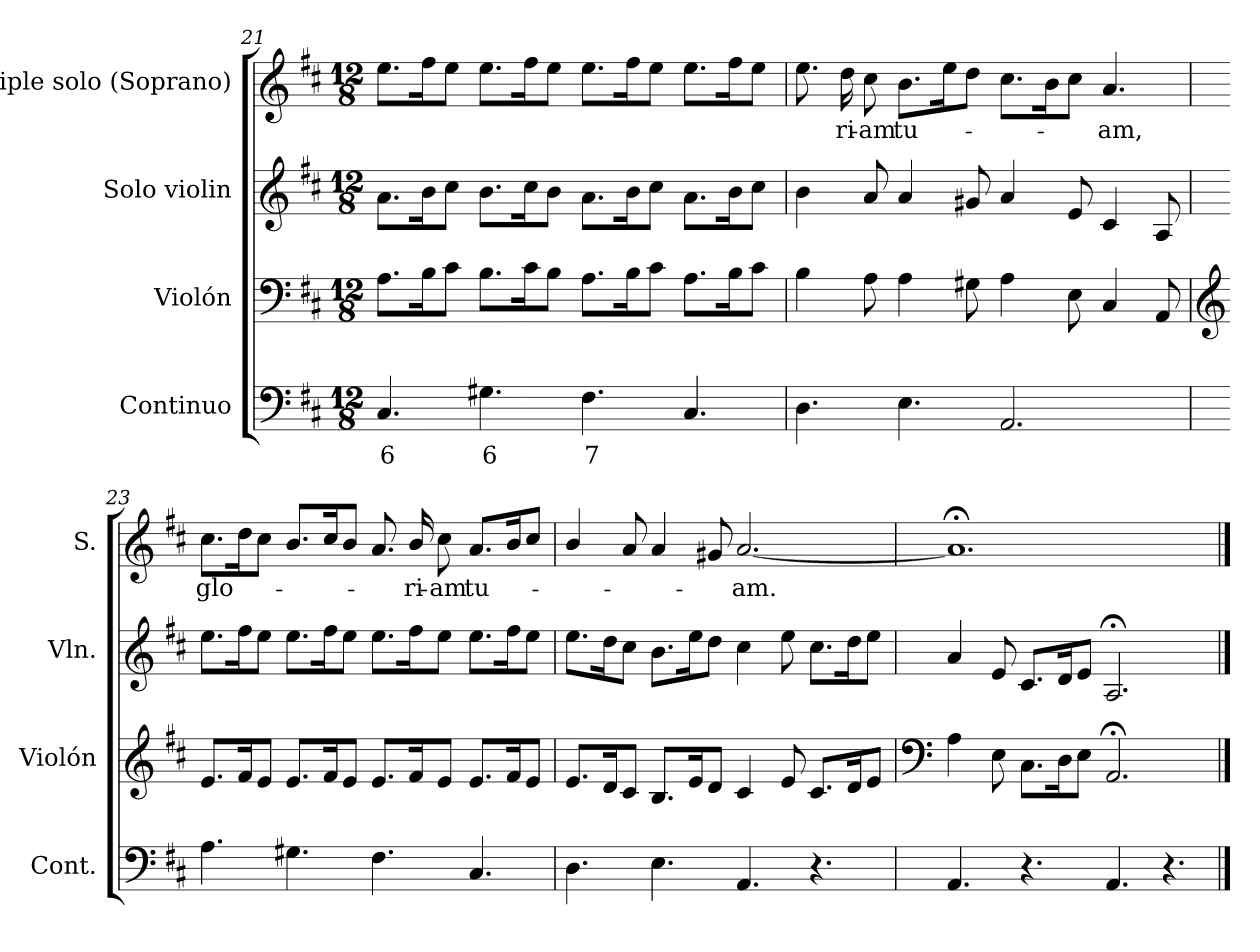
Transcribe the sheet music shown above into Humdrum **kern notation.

**kern	**text	**kern	**kern	**kern	**text
*part4	*part4	*part3	*part2	*part1	*part1
*staff4	*staff4	*staff3	*staff2	*staff1	*staff1
*I"Continuo	*	*I"Violón	*I"Solo violin	*I"Tiple solo (Soprano)	*
*I'Cont.	*	*I'Violón	*I'Vln.	*I'S.	*
*clefF4	*	*clefF4	*clefG2	*clefG2	*
*k[f#c#]	*	*k[f#c#]	*k[f#c#]	*k[f#c#]	*
*D:	*	*D:	*D:	*D:	*
*M12/8	*	*M12/8	*M12/8	*M12/8	*
=21	=21	=21	=21	=21	=21
!	!LO:LY:b:color=#000000	!	!	!	!
4.C#i/	6	8.Ai\L	8.ai\L	8.eei\L	.
.	.	16Bi\k	16bi\k	16ff#i\k	.
.	.	8c#i\J	8cc#i\J	8eei\J	.
!	!LO:LY:b:color=#000000	!	!	!	!
4.G#Xi\	6	8.Bi\L	8.bi\L	8.eei\L	.
.	.	16c#i\k	16cc#i\k	16ff#i\k	.
.	.	8Bi\J	8bi\J	8eei\J	.
!	!LO:LY:b:color=#000000	!	!	!	!
4.F#i\	7	8.Ai\L	8.ai\L	8.eei\L	.
.	.	16Bi\k	16bi\k	16ff#i\k	.
.	.	8c#i\J	8cc#i\J	8eei\J	.
4.C#i/	.	8.Ai\L	8.ai\L	8.eei\L	.
.	.	16Bi\k	16bi\k	16ff#i\k	.
.	.	8c#i\J	8cc#i\J	8eei\J	.
=22	=22	=22	=22	=22	=22
4.Di\	.	4Bi\	4bi\	8.eei\	.
!	!	!	!	!	!LO:LY:b:color=#000000
.	.	.	.	16ddi\	-ri-
!	!	!	!	!	!LO:LY:b:color=#000000
.	.	8Ai\	8ai/	8cc#i\	-am
!	!	!	!	!	!LO:LY:b:color=#000000
4.Ei\	.	4Ai\	4ai/	8.bi\L	tu-
.	.	.	.	16eei\k	.
.	.	8G#Xi\	8g#Xi/	8ddi\J	.
2.AAi/	.	4Ai\	4ai/	8.cc#i\L	.
.	.	.	.	16bi\k	.
.	.	8Ei\	8ei/	8cc#i\J	.
!	!	!	!	!	!LO:LY:b:color=#000000
.	.	4C#i/	4c#i/	4.ai/	-am,
.	.	8AAi/	8Ai/	.	.
!!LO:LB:g=z
=23	=23	=23	=23	=23	=23
*	*	*clefG2	*	*	*
!	!	!	!	!	!LO:LY:b:color=#000000
4.Ai\	.	8.ei/L	8.eei\L	8.cc#i\L	glo-
.	.	16f#i/k	16ff#i\k	16ddi\k	.
.	.	8ei/J	8eei\J	8cc#i\J	.
4.G#Xi\	.	8.ei/L	8.eei\L	8.bi/L	.
.	.	16f#i/k	16ff#i\k	16cc#i/k	.
.	.	8ei/J	8eei\J	8bi/J	.
4.F#i\	.	8.ei/L	8.eei\L	8.ai/	.
!	!	!	!	!	!LO:LY:b:color=#000000
.	.	16f#i/k	16ff#i\k	16bi/	-ri-
!	!	!	!	!	!LO:LY:b:color=#000000
.	.	8ei/J	8eei\J	8cc#i\	-am
!	!	!	!	!	!LO:LY:b:color=#000000
4.C#i/	.	8.ei/L	8.eei\L	8.ai/L	tu-
.	.	16f#i/k	16ff#i\k	16bi/k	.
.	.	8ei/J	8eei\J	8cc#i/J	.
=24	=24	=24	=24	=24	=24
4.Di\	.	8.ei/L	8.eei\L	4bi/	.
.	.	16di/k	16ddi\k	.	.
.	.	8c#i/J	8cc#i\J	8ai/	.
4.Ei\	.	8.Bi/L	8.bi\L	4ai/	.
.	.	16ei/k	16eei\k	.	.
.	.	8di/J	8ddi\J	8g#i/	.
!	!	!	!	!	!LO:LY:b:color=#000000
4.AAi/	.	4c#i/	4cc#i\	[2.ai/	-am.
.	.	8ei/	8eei\	.	.
4.r	.	8.c#i/L	8.cc#i\L	.	.
.	.	16di/k	16ddi\k	.	.
.	.	8ei/J	8eei\J	.	.
=25	=25	=25	=25	=25	=25
*	*	*clefF4	*	*	*
4.AAi/	.	4Ai\	4ai/	1.a;i]	.
.	.	8Ei\	8ei/	.	.
4.r	.	8.C#i\L	8.c#i/L	.	.
.	.	16Di\k	16di/k	.	.
.	.	8Ei\J	8ei/J	.	.
4.AAi/	.	2.AA;i/	2.A;i/	.	.
4.r	.	.	.	.	.
==	==	==	==	==	==
*-	*-	*-	*-	*-	*-
